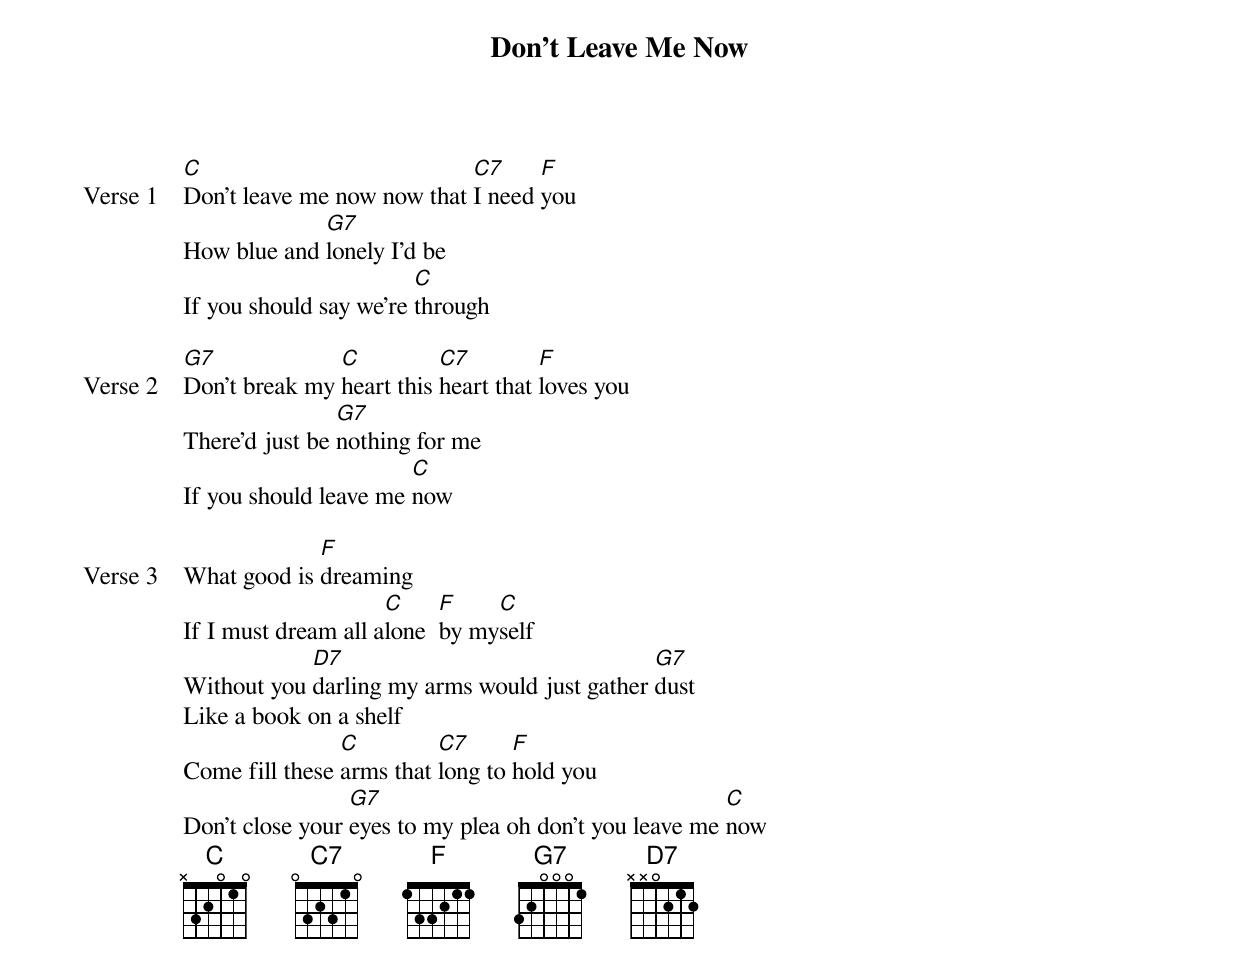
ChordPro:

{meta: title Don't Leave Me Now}
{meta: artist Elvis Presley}
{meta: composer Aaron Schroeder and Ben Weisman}
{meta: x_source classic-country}
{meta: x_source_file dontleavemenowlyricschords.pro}
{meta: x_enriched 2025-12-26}

{start_of_verse: Verse 1}
[C]Don't leave me now now that [C7]I need [F]you
How blue and [G7]lonely I'd be
If you should say we're [C]through
{end_of_verse}

{start_of_verse: Verse 2}
[G7]Don't break my [C]heart this [C7]heart that [F]loves you
There'd just be [G7]nothing for me
If you should leave me [C]now
{end_of_verse}

{start_of_verse: Verse 3}
What good is [F]dreaming
If I must dream all a[C]lone  [F]by my[C]self
Without you [D7]darling my arms would just gather [G7]dust
Like a book on a shelf
Come fill these [C]arms that [C7]long to [F]hold you
Don't close your [G7]eyes to my plea oh don't you leave me [C]now
{end_of_verse}
